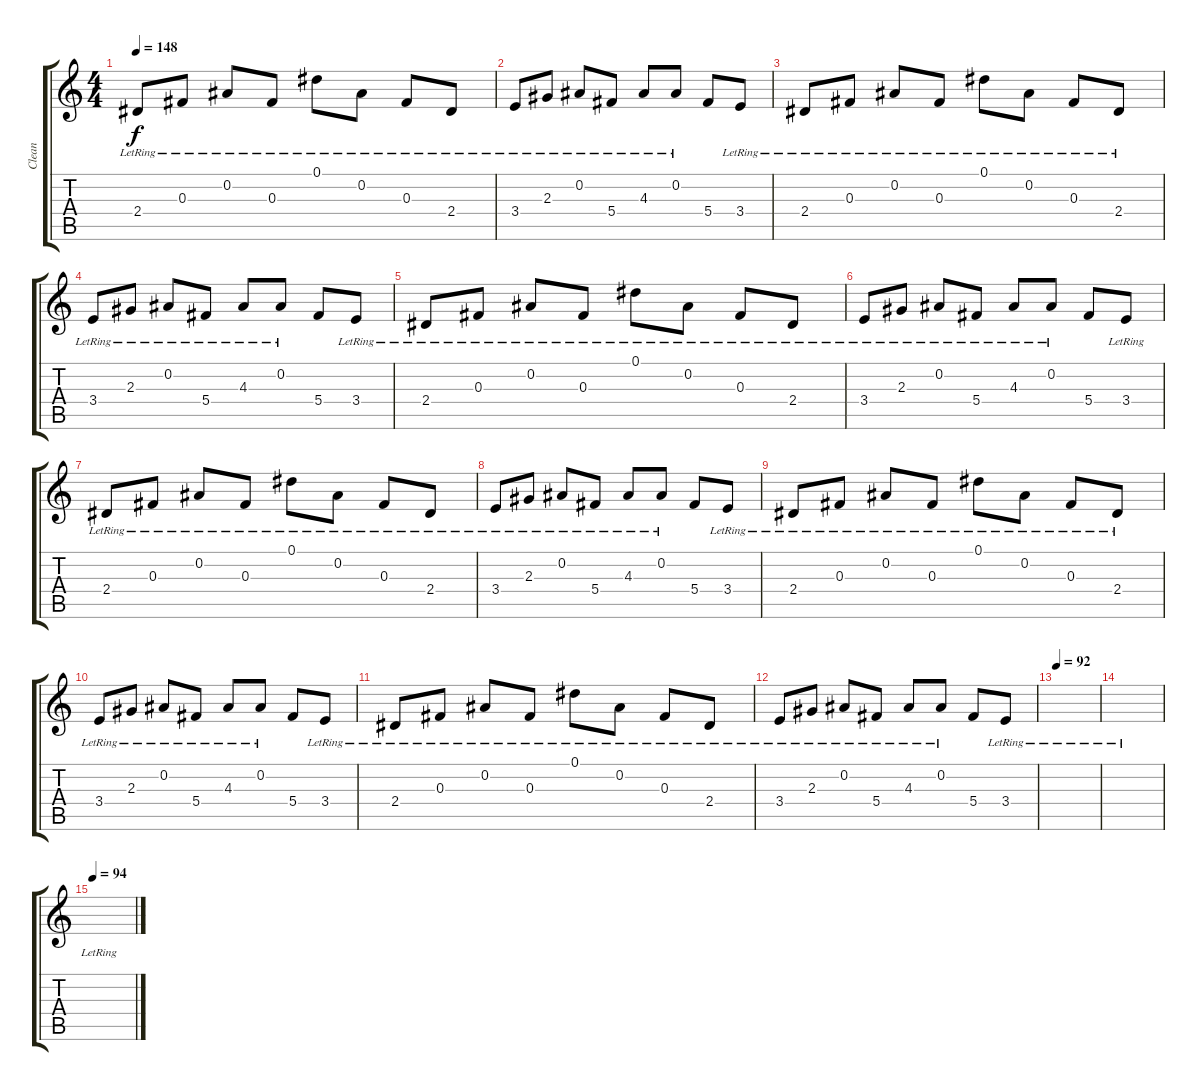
\track ("Clean" "Clean") {instrument acousticguitarsteel}
\staff {score tabs}
\tuning (Eb4 Bb3 Gb3 Db3 Ab2 Eb2) {hide}
\ts (4 4)
\tempo 148
\clef g2
\ks c
2.4{lr}.8{dy f} 0.3{lr}.8 0.2{lr}.8 0.3{lr}.8 0.1{lr}.8 0.2{lr}.8 0.3{lr}.8 2.4{lr}.8 |
3.4{lr}.8 2.3{lr}.8 0.2{lr}.8 5.4{lr}.8 4.3{lr}.8 0.2{lr}.8 5.4.8 3.4{lr}.8 |
2.4{lr}.8 0.3{lr}.8 0.2{lr}.8 0.3{lr}.8 0.1{lr}.8 0.2{lr}.8 0.3{lr}.8 2.4{lr}.8 |
3.4{lr}.8 2.3{lr}.8 0.2{lr}.8 5.4{lr}.8 4.3{lr}.8 0.2{lr}.8 5.4.8 3.4{lr}.8 |
2.4{lr}.8 0.3{lr}.8 0.2{lr}.8 0.3{lr}.8 0.1{lr}.8 0.2{lr}.8 0.3{lr}.8 2.4{lr}.8 |
3.4{lr}.8 2.3{lr}.8 0.2{lr}.8 5.4{lr}.8 4.3{lr}.8 0.2{lr}.8 5.4.8 3.4{lr}.8 |
2.4{lr}.8 0.3{lr}.8 0.2{lr}.8 0.3{lr}.8 0.1{lr}.8 0.2{lr}.8 0.3{lr}.8 2.4{lr}.8 |
3.4{lr}.8 2.3{lr}.8 0.2{lr}.8 5.4{lr}.8 4.3{lr}.8 0.2{lr}.8 5.4.8 3.4{lr}.8 |
2.4{lr}.8 0.3{lr}.8 0.2{lr}.8 0.3{lr}.8 0.1{lr}.8 0.2{lr}.8 0.3{lr}.8 2.4{lr}.8 |
3.4{lr}.8 2.3{lr}.8 0.2{lr}.8 5.4{lr}.8 4.3{lr}.8 0.2{lr}.8 5.4.8 3.4{lr}.8 |
2.4{lr}.8 0.3{lr}.8 0.2{lr}.8 0.3{lr}.8 0.1{lr}.8 0.2{lr}.8 0.3{lr}.8 2.4{lr}.8 |
3.4{lr}.8 2.3{lr}.8 0.2{lr}.8 5.4{lr}.8 4.3{lr}.8 0.2{lr}.8 5.4.8 3.4{lr}.8 |
\tempo 92
|
|
\tempo 94
